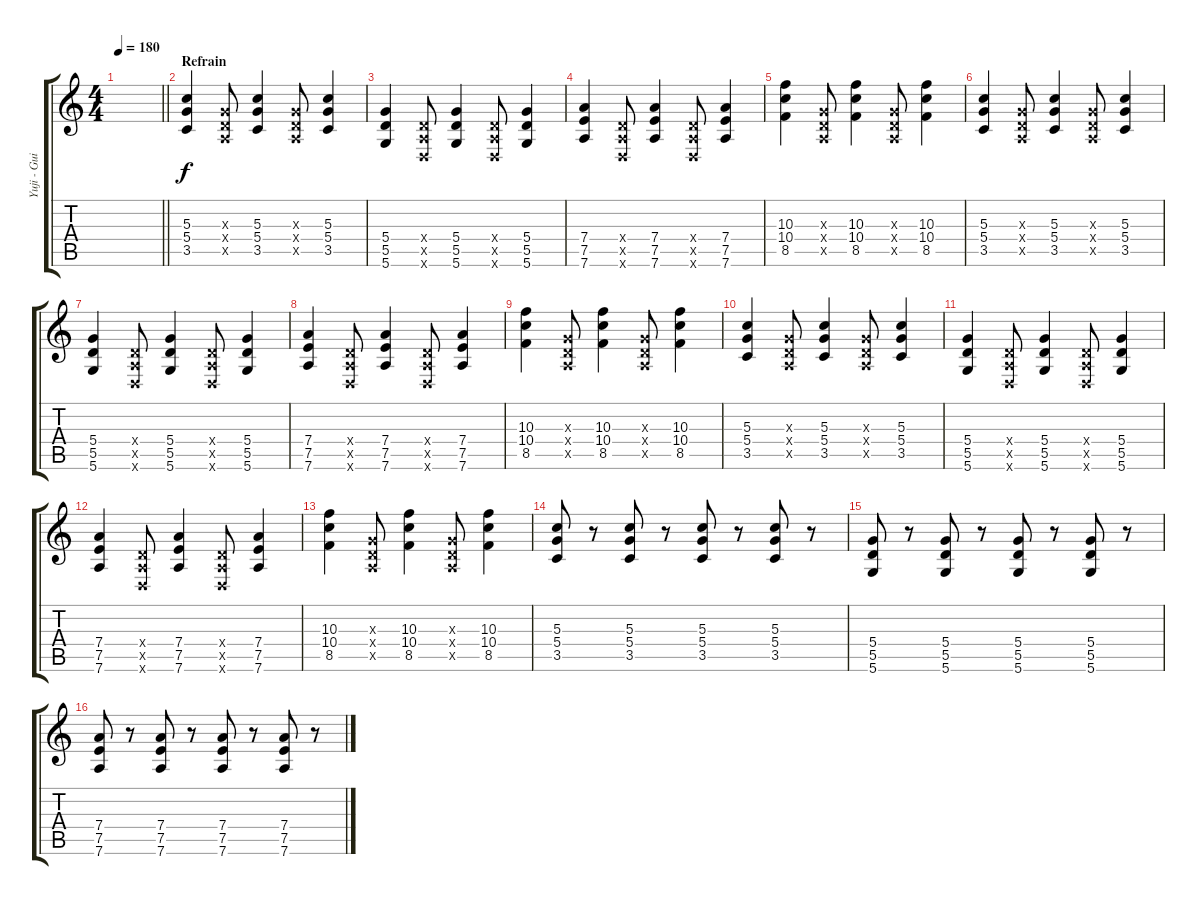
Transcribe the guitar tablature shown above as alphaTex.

\track ("Yuji - Guitare 2" "Yuji - Gui") {instrument overdrivenguitar}
\staff {score tabs}
\tuning (E4 B3 G3 D3 A2 D2) {hide}
\ts (4 4)
\tempo 180
\clef g2
\barLineRight lightlight
\ks c
|
\section ("" "Refrain")
(5.3 5.4 3.5).4 (0.3{x} 0.4{x} 0.5{x}).8 (5.3 5.4 3.5).4 (0.3{x} 0.4{x} 0.5{x}).8 (5.3 5.4 3.5).4 |
(5.4 5.5 5.6).4 (0.4{x} 0.5{x} 0.6{x}).8 (5.4 5.5 5.6).4 (0.4{x} 0.5{x} 0.6{x}).8 (5.4 5.5 5.6).4 |
(7.4 7.5 7.6).4 (0.4{x} 0.5{x} 0.6{x}).8 (7.4 7.5 7.6).4 (0.4{x} 0.5{x} 0.6{x}).8 (7.4 7.5 7.6).4 |
(10.3 10.4 8.5).4 (0.3{x} 0.4{x} 0.5{x}).8 (10.3 10.4 8.5).4 (0.3{x} 0.4{x} 0.5{x}).8 (10.3 10.4 8.5).4 |
(5.3 5.4 3.5).4 (0.3{x} 0.4{x} 0.5{x}).8 (5.3 5.4 3.5).4 (0.3{x} 0.4{x} 0.5{x}).8 (5.3 5.4 3.5).4 |
(5.4 5.5 5.6).4 (0.4{x} 0.5{x} 0.6{x}).8 (5.4 5.5 5.6).4 (0.4{x} 0.5{x} 0.6{x}).8 (5.4 5.5 5.6).4 |
(7.4 7.5 7.6).4 (0.4{x} 0.5{x} 0.6{x}).8 (7.4 7.5 7.6).4 (0.4{x} 0.5{x} 0.6{x}).8 (7.4 7.5 7.6).4 |
(10.3 10.4 8.5).4 (0.3{x} 0.4{x} 0.5{x}).8 (10.3 10.4 8.5).4 (0.3{x} 0.4{x} 0.5{x}).8 (10.3 10.4 8.5).4 |
(5.3 5.4 3.5).4 (0.3{x} 0.4{x} 0.5{x}).8 (5.3 5.4 3.5).4 (0.3{x} 0.4{x} 0.5{x}).8 (5.3 5.4 3.5).4 |
(5.4 5.5 5.6).4 (0.4{x} 0.5{x} 0.6{x}).8 (5.4 5.5 5.6).4 (0.4{x} 0.5{x} 0.6{x}).8 (5.4 5.5 5.6).4 |
(7.4 7.5 7.6).4 (0.4{x} 0.5{x} 0.6{x}).8 (7.4 7.5 7.6).4 (0.4{x} 0.5{x} 0.6{x}).8 (7.4 7.5 7.6).4 |
(10.3 10.4 8.5).4 (0.3{x} 0.4{x} 0.5{x}).8 (10.3 10.4 8.5).4 (0.3{x} 0.4{x} 0.5{x}).8 (10.3 10.4 8.5).4 |
(5.3 5.4 3.5).8 r.8 (5.3 5.4 3.5).8 r.8 (5.3 5.4 3.5).8 r.8 (5.3 5.4 3.5).8 r.8 |
(5.4 5.5 5.6).8 r.8 (5.4 5.5 5.6).8 r.8 (5.4 5.5 5.6).8 r.8 (5.4 5.5 5.6).8 r.8 |
(7.4 7.5 7.6).8 r.8 (7.4 7.5 7.6).8 r.8 (7.4 7.5 7.6).8 r.8 (7.4 7.5 7.6).8 r.8
